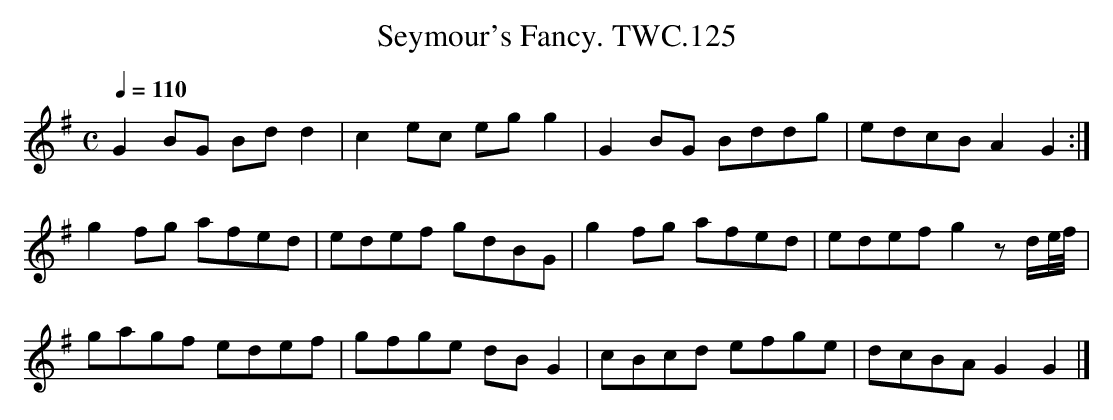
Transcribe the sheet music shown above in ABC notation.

X:1
T:Seymour's Fancy. TWC.125
M:C
L:1/8
Q:1/4=110
K:G
G2BG Bdd2|c2ec egg2|G2BG Bddg|edcBA2G2:|
g2fg afed|edef gdBG|g2fg afed|edefg2zd/e//f//|
gagf edef|gfge dBG2|cBcd efge|dcBAG2G2|]
